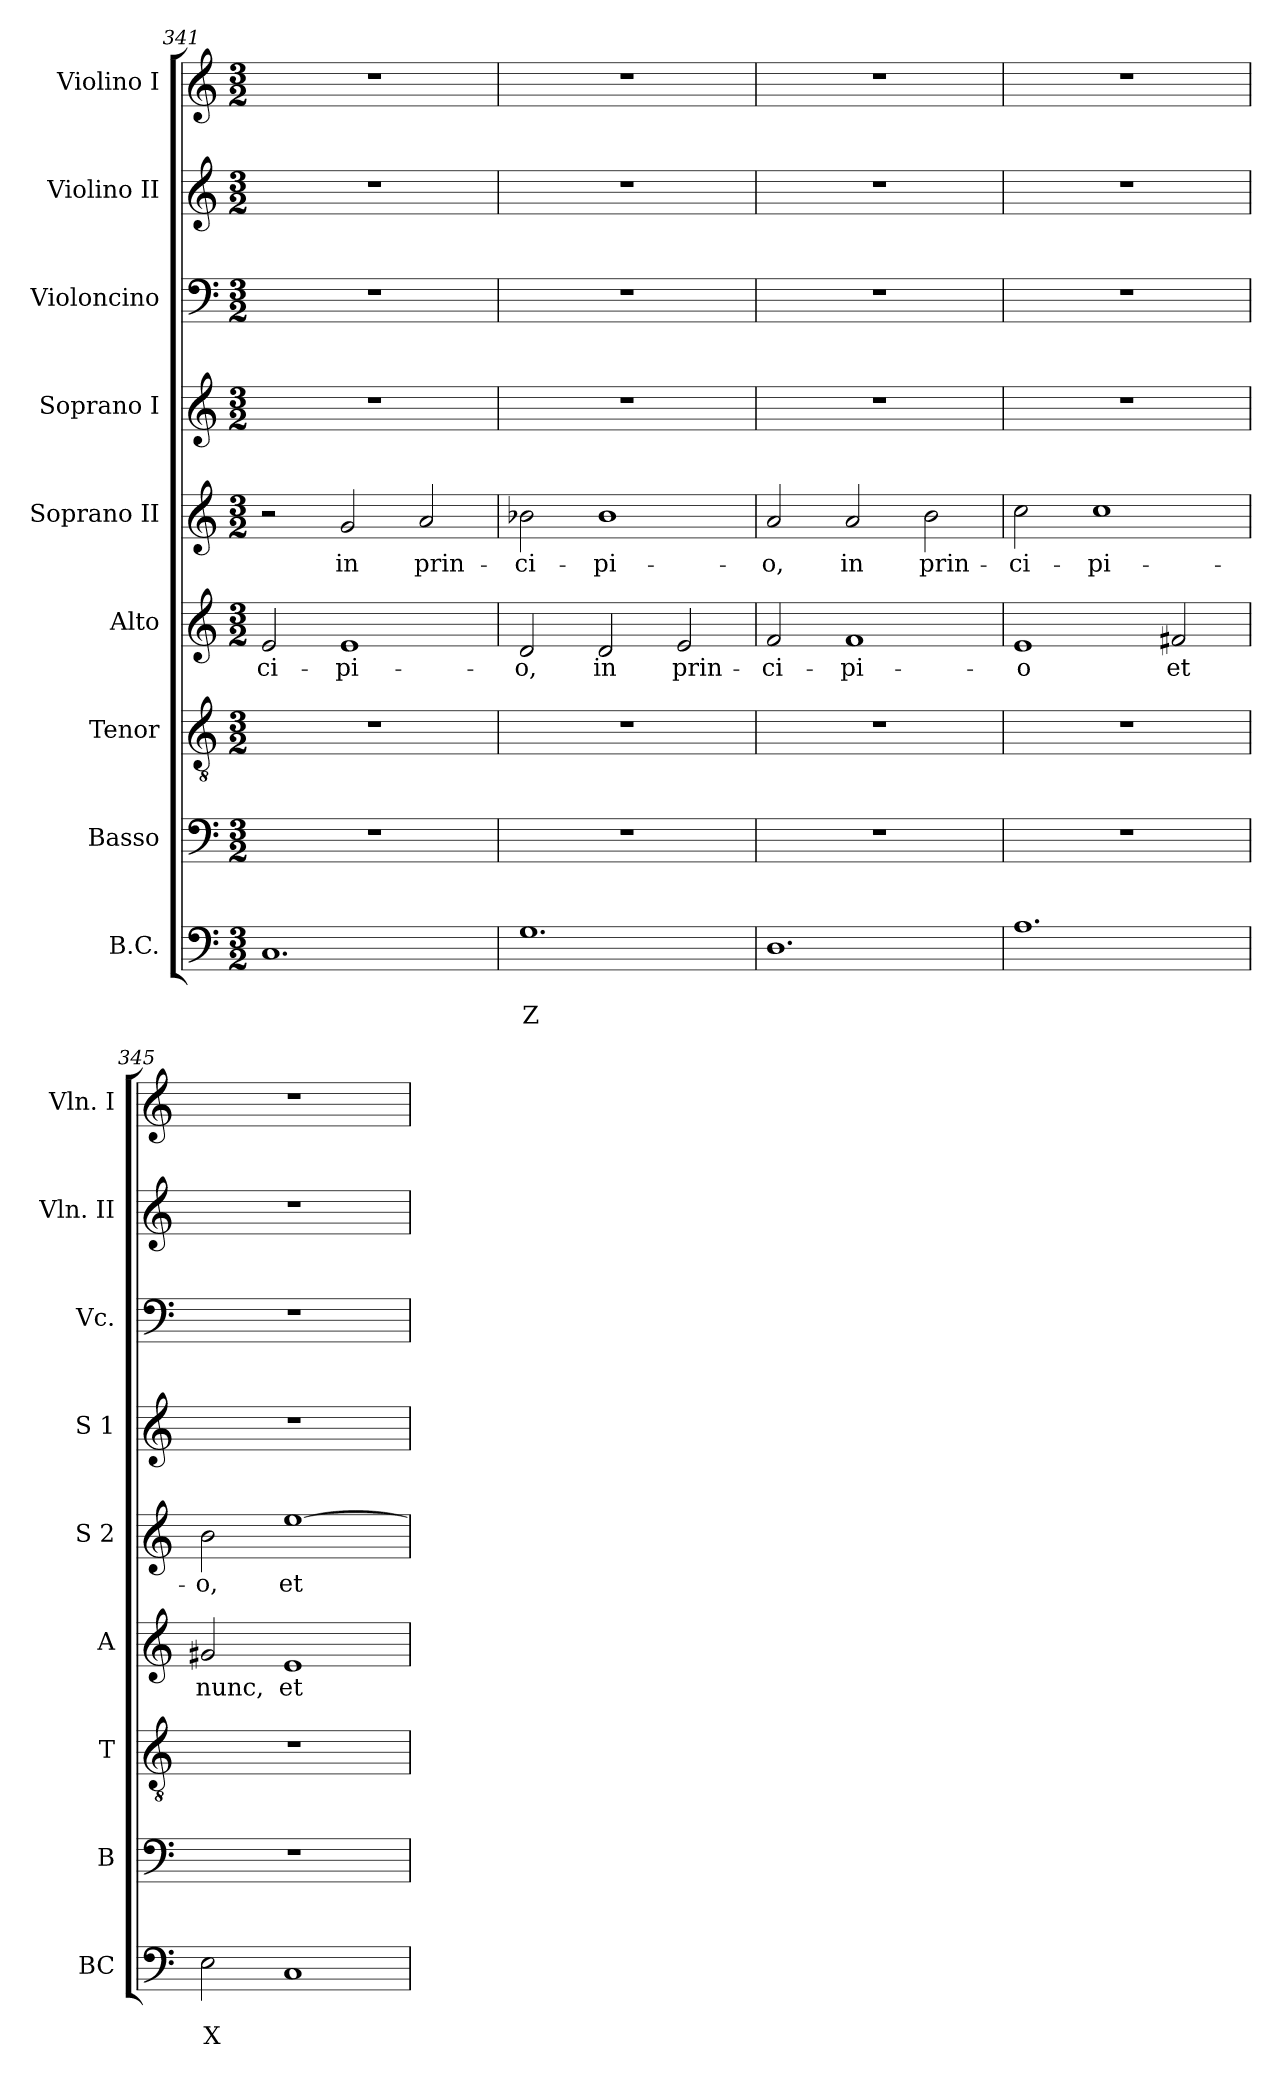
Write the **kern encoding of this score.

**kern	**text	**text	**kern	**kern	**kern	**text	**kern	**text	**kern	**kern	**kern	**kern
*part9	*part9	*part9	*part8	*part7	*part6	*part6	*part5	*part5	*part4	*part3	*part2	*part1
*staff9	*staff9	*staff9	*staff8	*staff7	*staff6	*staff6	*staff5	*staff5	*staff4	*staff3	*staff2	*staff1
*I"B.C.	*	*	*I"Basso	*I"Tenor	*I"Alto	*	*I"Soprano II	*	*I"Soprano I	*I"Violoncino	*I"Violino II	*I"Violino I
*I'BC	*	*	*I'B	*I'T	*I'A	*	*I'S 2	*	*I'S 1	*I'Vc.	*I'Vln. II	*I'Vln. I
*clefF4	*	*	*clefF4	*clefGv2	*clefG2	*	*clefG2	*	*clefG2	*clefF4	*clefG2	*clefG2
*k[]	*	*	*k[]	*k[]	*k[]	*	*k[]	*	*k[]	*k[]	*k[]	*k[]
*C:	*	*	*C:	*C:	*C:	*	*C:	*	*C:	*C:	*C:	*C:
*M3/2	*	*	*M3/2	*M3/2	*M3/2	*	*M3/2	*	*M3/2	*M3/2	*M3/2	*M3/2
=341	=341	=341	=341	=341	=341	=341	=341	=341	=341	=341	=341	=341
!	!	!	!	!	!	!LO:LY:b	!	!	!	!	!	!
1.C	.	.	1.r	1.r	2e/	-ci-	2r	.	1.r	1.r	1.r	1.r
!	!	!	!	!	!	!LO:LY:b	!	!LO:LY:b	!	!	!	!
.	.	.	.	.	1e	-pi-	2g/	in	.	.	.	.
!	!	!	!	!	!	!	!	!LO:LY:b	!	!	!	!
.	.	.	.	.	.	.	2a/	prin-	.	.	.	.
=342	=342	=342	=342	=342	=342	=342	=342	=342	=342	=342	=342	=342
!	!	!LO:LY:b	!	!	!	!LO:LY:b	!	!LO:LY:b	!	!	!	!
1.G	.	Z	1.r	1.r	2d/	-o,	2b-X\	-ci-	1.r	1.r	1.r	1.r
!	!	!	!	!	!	!LO:LY:b	!	!LO:LY:b	!	!	!	!
.	.	.	.	.	2d/	in	1b-	-pi-	.	.	.	.
!	!	!	!	!	!	!LO:LY:b	!	!	!	!	!	!
.	.	.	.	.	2e/	prin-	.	.	.	.	.	.
=343	=343	=343	=343	=343	=343	=343	=343	=343	=343	=343	=343	=343
!	!	!	!	!	!	!LO:LY:b	!	!LO:LY:b	!	!	!	!
1.D	.	.	1.r	1.r	2f/	-ci-	2a/	-o,	1.r	1.r	1.r	1.r
!	!	!	!	!	!	!LO:LY:b	!	!LO:LY:b	!	!	!	!
.	.	.	.	.	1f	-pi-	2a/	in	.	.	.	.
!	!	!	!	!	!	!	!	!LO:LY:b	!	!	!	!
.	.	.	.	.	.	.	2b\	prin-	.	.	.	.
=344	=344	=344	=344	=344	=344	=344	=344	=344	=344	=344	=344	=344
!	!	!	!	!	!	!LO:LY:b	!	!LO:LY:b	!	!	!	!
1.A	.	.	1.r	1.r	1e	-o	2cc\	-ci-	1.r	1.r	1.r	1.r
!	!	!	!	!	!	!	!	!LO:LY:b	!	!	!	!
.	.	.	.	.	.	.	1cc	-pi-	.	.	.	.
!	!	!	!	!	!	!LO:LY:b	!	!	!	!	!	!
.	.	.	.	.	2f#X/	et	.	.	.	.	.	.
=345	=345	=345	=345	=345	=345	=345	=345	=345	=345	=345	=345	=345
!	!	!LO:LY:b	!	!	!	!LO:LY:b	!	!LO:LY:b	!	!	!	!
2E\	.	X	1.r	1.r	2g#X/	nunc,	2b\	-o,	1.r	1.r	1.r	1.r
!	!	!	!	!	!	!LO:LY:b	!	!LO:LY:b	!	!	!	!
1C	.	.	.	.	1e	et	[1ee	et	.	.	.	.
=	=	=	=	=	=	=	=	=	=	=	=	=
*-	*-	*-	*-	*-	*-	*-	*-	*-	*-	*-	*-	*-
